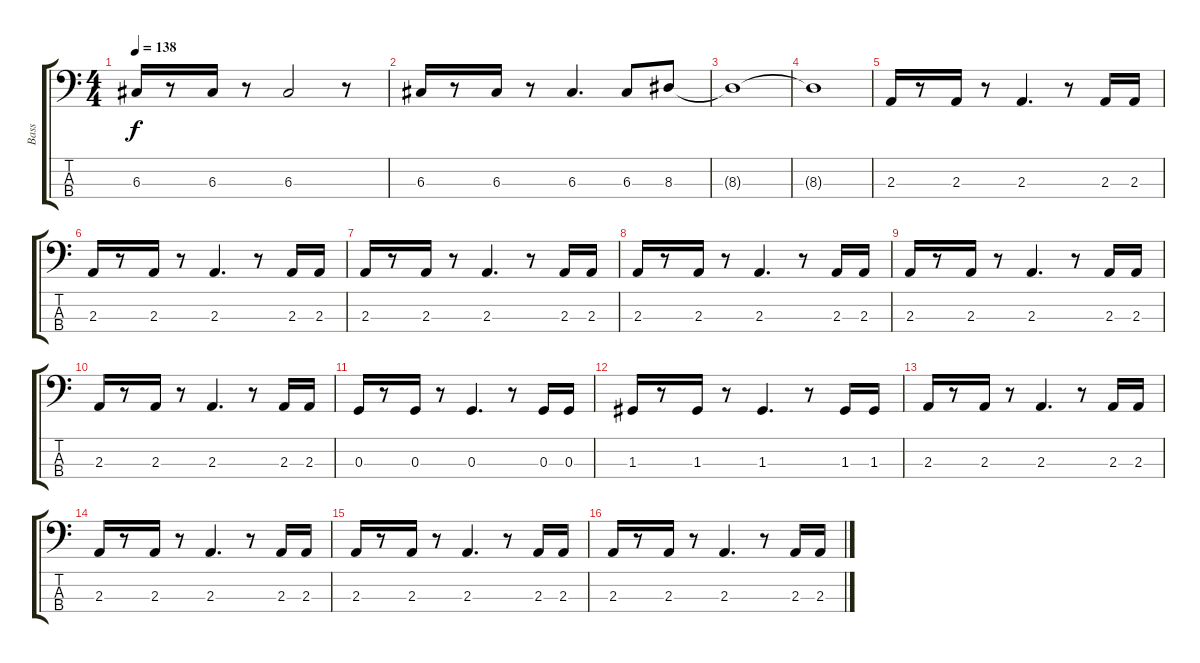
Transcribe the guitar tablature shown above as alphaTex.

\track ("Bass" "Bass") {instrument electricbassfinger}
\staff {score tabs}
\tuning (F2 C2 G1 D1) {hide}
\ts (4 4)
\tempo 138
\clef f4
\ks c
6.3.16{dy f} r.8 6.3.16 r.8 6.3.2 r.8 |
6.3.16 r.8 6.3.16 r.8 6.3.4{d} 6.3.8 8.3.8 |
8.3{t}.1 |
8.3{t}.1 |
2.3.16 r.8 2.3.16 r.8 2.3.4{d} r.8 2.3.16 2.3.16 |
2.3.16 r.8 2.3.16 r.8 2.3.4{d} r.8 2.3.16 2.3.16 |
2.3.16 r.8 2.3.16 r.8 2.3.4{d} r.8 2.3.16 2.3.16 |
2.3.16 r.8 2.3.16 r.8 2.3.4{d} r.8 2.3.16 2.3.16 |
2.3.16 r.8 2.3.16 r.8 2.3.4{d} r.8 2.3.16 2.3.16 |
2.3.16 r.8 2.3.16 r.8 2.3.4{d} r.8 2.3.16 2.3.16 |
0.3.16 r.8 0.3.16 r.8 0.3.4{d} r.8 0.3.16 0.3.16 |
1.3.16 r.8 1.3.16 r.8 1.3.4{d} r.8 1.3.16 1.3.16 |
2.3.16 r.8 2.3.16 r.8 2.3.4{d} r.8 2.3.16 2.3.16 |
2.3.16 r.8 2.3.16 r.8 2.3.4{d} r.8 2.3.16 2.3.16 |
2.3.16 r.8 2.3.16 r.8 2.3.4{d} r.8 2.3.16 2.3.16 |
2.3.16 r.8 2.3.16 r.8 2.3.4{d} r.8 2.3.16 2.3.16
